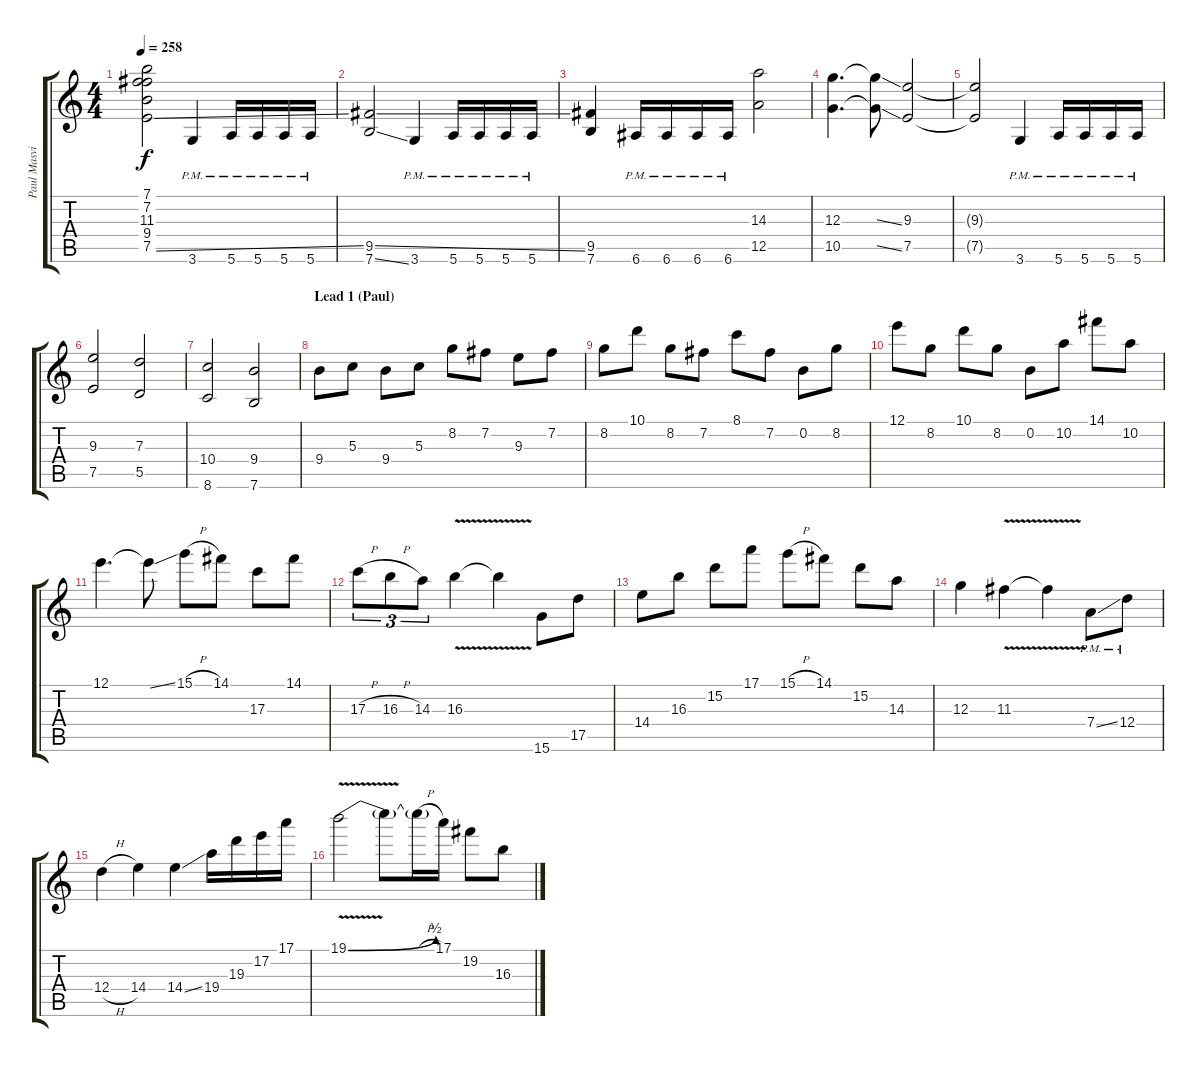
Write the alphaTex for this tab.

\track ("Paul Masvidal (distortion)" "Paul Masvi") {instrument distortionguitar}
\staff {score tabs}
\tuning (E4 B3 G3 D3 A2 E2) {hide}
\ts (4 4)
\tempo 258
\clef g2
\ks c
(7.1{t} 7.2{t} 11.3{t} 9.4{t} 7.5{ss t}).2{dy f} 3.6{pm}.4 5.6{pm}.16 5.6{pm}.16 5.6{pm}.16 5.6{pm}.16 |
(9.5{ss} 7.6{ss}).2 3.6{pm}.4 5.6{pm}.16 5.6{pm}.16 5.6{pm}.16 5.6{pm}.16 |
(9.5 7.6).4 6.6{pm}.16 6.6{pm}.16 6.6{pm}.16 6.6{pm}.16 (14.3 12.5).2 |
(12.3 10.5).4{d} (12.3{ss t} 10.5{ss t}).8 (9.3 7.5).2 |
(9.3{t} 7.5{t}).2 3.6{pm}.4 5.6{pm}.16 5.6{pm}.16 5.6{pm}.16 5.6{pm}.16 |
(9.3 7.5).2 (7.3 5.5).2 |
(10.4 8.6).2 (9.4 7.6).2 |
\section ("" "Lead 1 (Paul)")
9.4.8 5.3.8 9.4.8 5.3.8 8.2.8 7.2.8 9.3.8 7.2.8 |
8.2.8 10.1.8 8.2.8 7.2.8 8.1.8 7.2.8 0.2.8 8.2.8 |
12.1.8 8.2.8 10.1.8 8.2.8 0.2.8 10.2.8 14.1.8 10.2.8 |
12.1.4{d} 12.1{ss t}.8 15.1{h}.8 14.1.8 17.3.8 14.1.8 |
17.3{h}.8{tu (3 2)} 16.3{h}.8{tu (3 2)} 14.3.8{tu (3 2)} 16.3{v}.4 16.3{t}.4 15.6.8 17.5.8 |
14.4.8 16.3.8 15.2.8 17.1.8 15.1{h}.8 14.1.8 15.2.8 14.3.8 |
12.3.4 11.3{v}.4 11.3{t}.4 7.4{ss pm}.8 12.4{pm}.8 |
12.4{h}.4 14.4.4 14.4{ss}.4 19.4.16 19.3.16 17.2.16 17.1.16 |
19.1{be (bend 0 0 60 2) v}.2 19.1{t}.8 19.1{h t}.16 17.1.16 19.2.8 16.3.8
